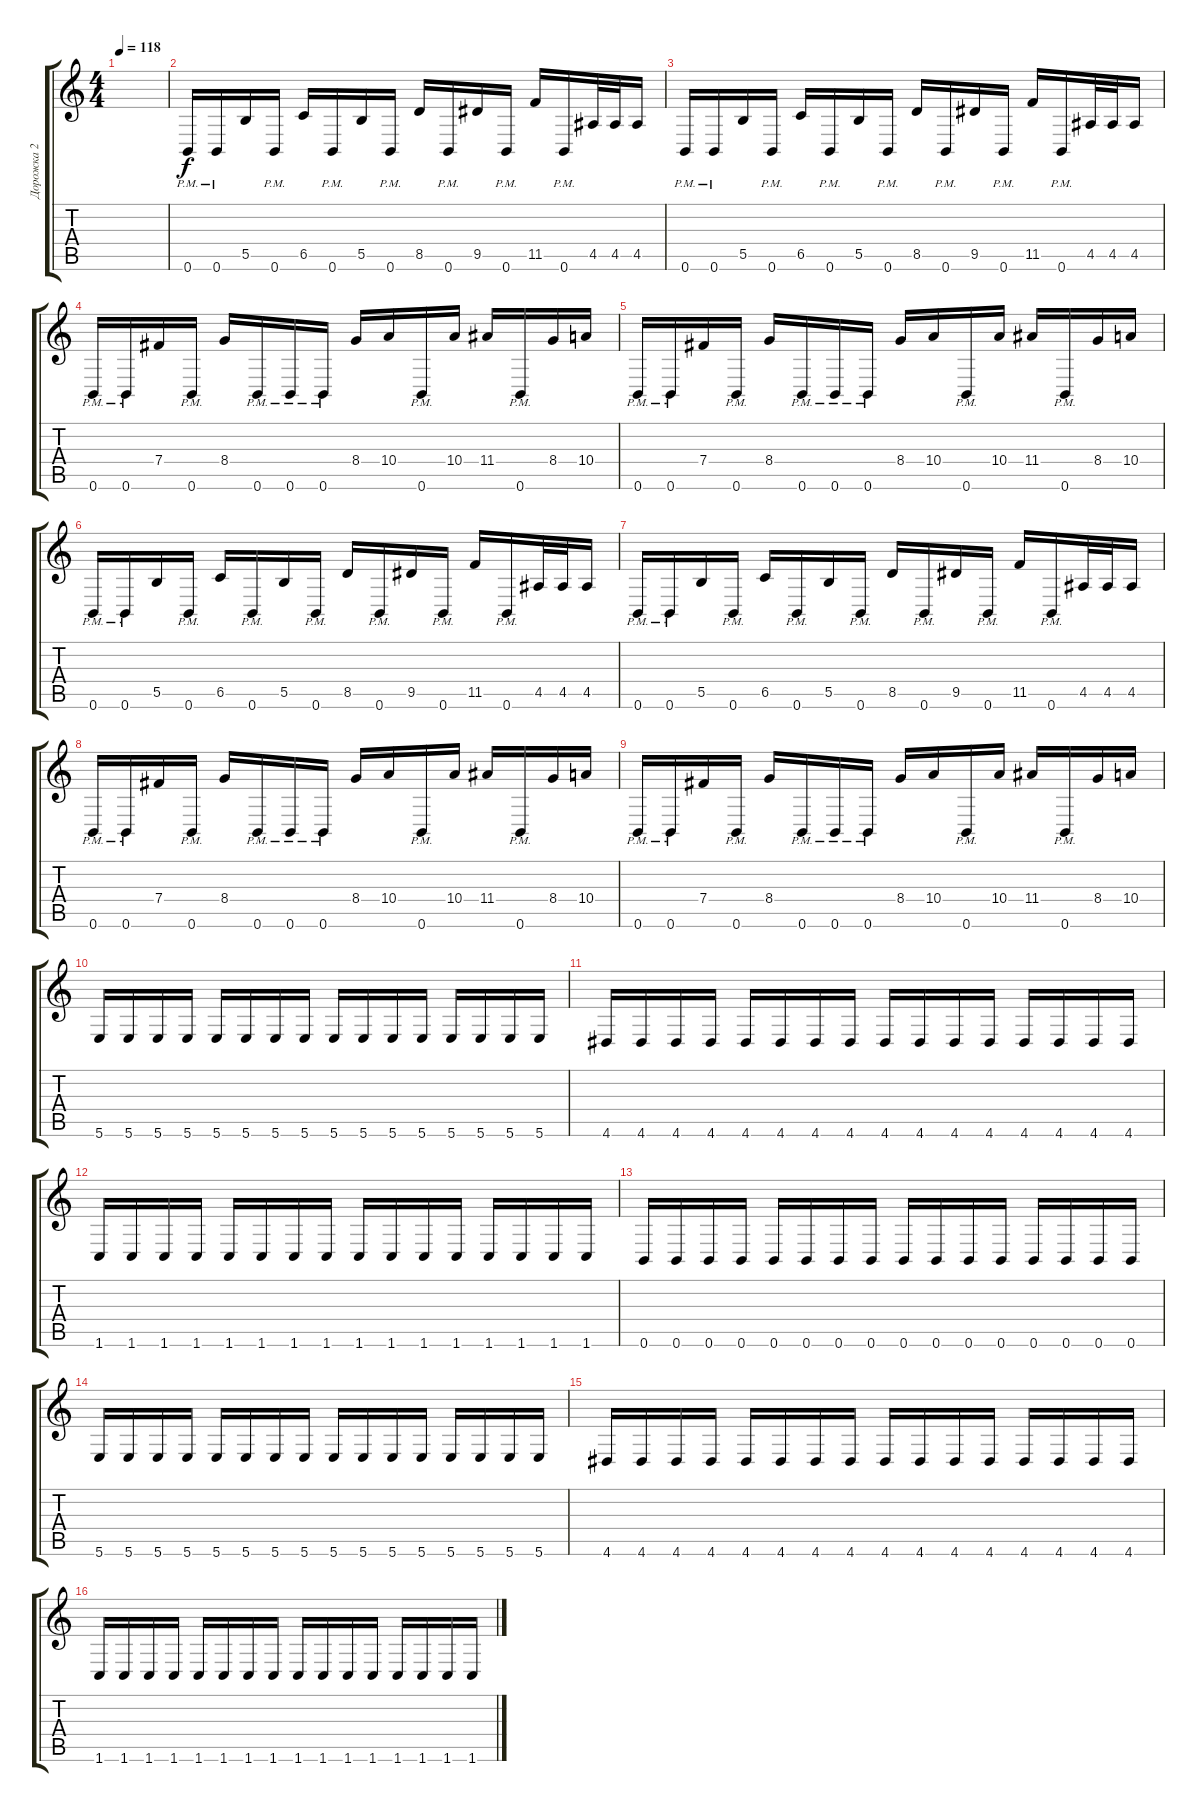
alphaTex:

\track ("Дорожка 2" "Дорожка 2") {instrument distortionguitar}
\staff {score tabs}
\tuning (Db4 Ab3 E3 B2 Gb2 B1) {hide}
\ts (4 4)
\tempo 118
\clef g2
\ks c
|
0.6{pm}.16 0.6{pm}.16 5.5.16 0.6{pm}.16 6.5.16 0.6{pm}.16 5.5.16 0.6{pm}.16 8.5.16 0.6{pm}.16 9.5.16 0.6{pm}.16 11.5.16 0.6{pm}.16 4.5.32 4.5.32 4.5.16 |
0.6{pm}.16 0.6{pm}.16 5.5.16 0.6{pm}.16 6.5.16 0.6{pm}.16 5.5.16 0.6{pm}.16 8.5.16 0.6{pm}.16 9.5.16 0.6{pm}.16 11.5.16 0.6{pm}.16 4.5.32 4.5.32 4.5.16 |
0.6{pm}.16 0.6{pm}.16 7.4.16 0.6{pm}.16 8.4.16 0.6{pm}.16 0.6{pm}.16 0.6{pm}.16 8.4.16 10.4.16 0.6{pm}.16 10.4.16 11.4.16 0.6{pm}.16 8.4.16 10.4.16 |
0.6{pm}.16 0.6{pm}.16 7.4.16 0.6{pm}.16 8.4.16 0.6{pm}.16 0.6{pm}.16 0.6{pm}.16 8.4.16 10.4.16 0.6{pm}.16 10.4.16 11.4.16 0.6{pm}.16 8.4.16 10.4.16 |
0.6{pm}.16 0.6{pm}.16 5.5.16 0.6{pm}.16 6.5.16 0.6{pm}.16 5.5.16 0.6{pm}.16 8.5.16 0.6{pm}.16 9.5.16 0.6{pm}.16 11.5.16 0.6{pm}.16 4.5.32 4.5.32 4.5.16 |
0.6{pm}.16 0.6{pm}.16 5.5.16 0.6{pm}.16 6.5.16 0.6{pm}.16 5.5.16 0.6{pm}.16 8.5.16 0.6{pm}.16 9.5.16 0.6{pm}.16 11.5.16 0.6{pm}.16 4.5.32 4.5.32 4.5.16 |
0.6{pm}.16 0.6{pm}.16 7.4.16 0.6{pm}.16 8.4.16 0.6{pm}.16 0.6{pm}.16 0.6{pm}.16 8.4.16 10.4.16 0.6{pm}.16 10.4.16 11.4.16 0.6{pm}.16 8.4.16 10.4.16 |
0.6{pm}.16 0.6{pm}.16 7.4.16 0.6{pm}.16 8.4.16 0.6{pm}.16 0.6{pm}.16 0.6{pm}.16 8.4.16 10.4.16 0.6{pm}.16 10.4.16 11.4.16 0.6{pm}.16 8.4.16 10.4.16 |
5.6.16 5.6.16 5.6.16 5.6.16 5.6.16 5.6.16 5.6.16 5.6.16 5.6.16 5.6.16 5.6.16 5.6.16 5.6.16 5.6.16 5.6.16 5.6.16 |
4.6.16 4.6.16 4.6.16 4.6.16 4.6.16 4.6.16 4.6.16 4.6.16 4.6.16 4.6.16 4.6.16 4.6.16 4.6.16 4.6.16 4.6.16 4.6.16 |
1.6.16 1.6.16 1.6.16 1.6.16 1.6.16 1.6.16 1.6.16 1.6.16 1.6.16 1.6.16 1.6.16 1.6.16 1.6.16 1.6.16 1.6.16 1.6.16 |
0.6.16 0.6.16 0.6.16 0.6.16 0.6.16 0.6.16 0.6.16 0.6.16 0.6.16 0.6.16 0.6.16 0.6.16 0.6.16 0.6.16 0.6.16 0.6.16 |
5.6.16 5.6.16 5.6.16 5.6.16 5.6.16 5.6.16 5.6.16 5.6.16 5.6.16 5.6.16 5.6.16 5.6.16 5.6.16 5.6.16 5.6.16 5.6.16 |
4.6.16 4.6.16 4.6.16 4.6.16 4.6.16 4.6.16 4.6.16 4.6.16 4.6.16 4.6.16 4.6.16 4.6.16 4.6.16 4.6.16 4.6.16 4.6.16 |
1.6.16 1.6.16 1.6.16 1.6.16 1.6.16 1.6.16 1.6.16 1.6.16 1.6.16 1.6.16 1.6.16 1.6.16 1.6.16 1.6.16 1.6.16 1.6.16
